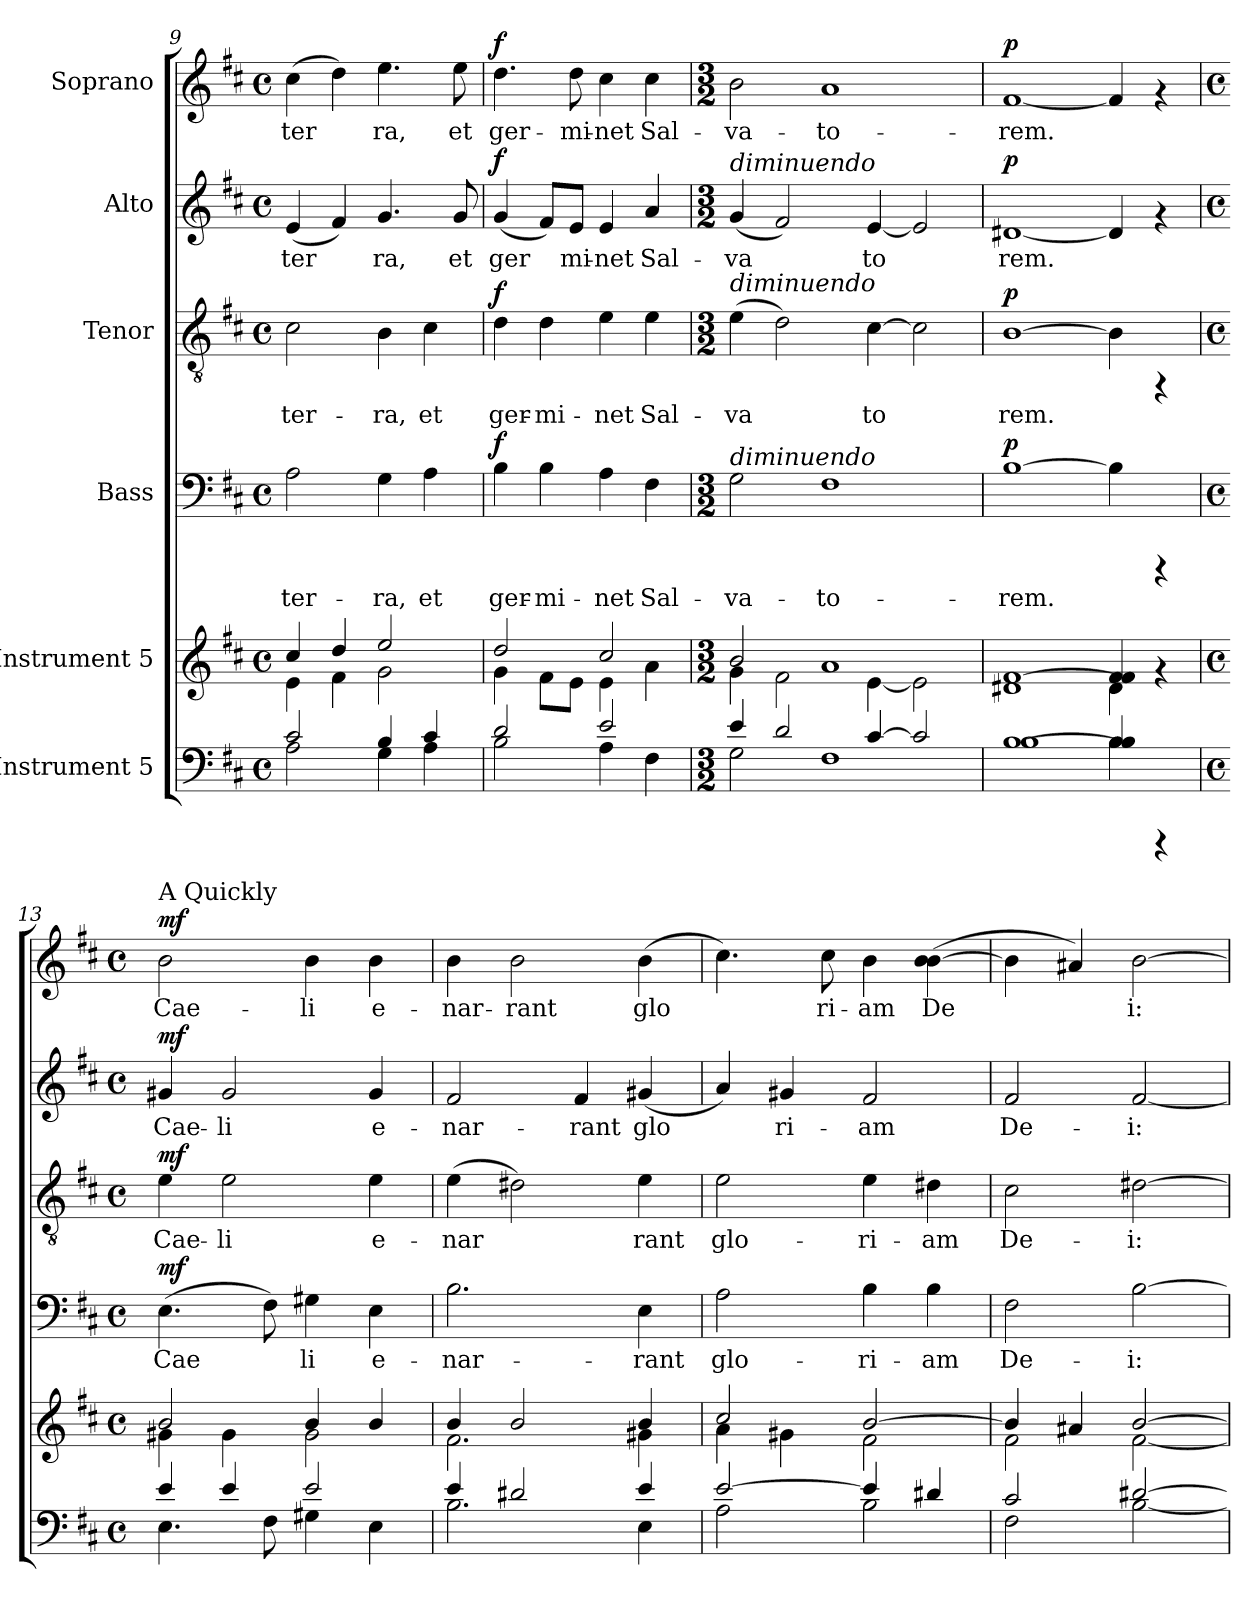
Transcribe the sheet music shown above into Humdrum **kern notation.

**kern	**kern	**kern	**text	**dynam	**kern	**text	**dynam	**kern	**text	**dynam	**kern	**text	**dynam
*part6	*part5	*part4	*part4	*part4	*part3	*part3	*part3	*part2	*part2	*part2	*part1	*part1	*part1
*staff6	*staff5	*staff4	*staff4	*staff4	*staff3	*staff3	*staff3	*staff2	*staff2	*staff2	*staff1	*staff1	*staff1
*I"Instrument 5	*I"Instrument 5	*I"Bass	*	*	*I"Tenor	*	*	*I"Alto	*	*	*I"Soprano	*	*
*clefF4	*clefG2	*clefF4	*	*	*clefGv2	*	*	*clefG2	*	*	*clefG2	*	*
*k[f#c#]	*k[f#c#]	*k[f#c#]	*	*	*k[f#c#]	*	*	*k[f#c#]	*	*	*k[f#c#]	*	*
*D:	*D:	*D:	*	*	*D:	*	*	*D:	*	*	*D:	*	*
*M4/4	*M4/4	*M4/4	*	*	*M4/4	*	*	*M4/4	*	*	*M4/4	*	*
*met(c)	*met(c)	*met(c)	*	*	*met(c)	*	*	*met(c)	*	*	*met(c)	*	*
=9	=9	=9	=9	=9	=9	=9	=9	=9	=9	=9	=9	=9	=9
*^	*^	*	*	*	*	*	*	*	*	*	*	*	*
!	!	!	!	!	!LO:LY:b:cj	!	!	!LO:LY:b:cj	!	!	!LO:LY:b	!	!	!LO:LY:b	!
2c#/	2A\	4cc#/	4e\	2A\	ter-	.	2c#\	ter-	.	(>4e/	ter-	.	(>4cc#\	ter-	.
!	!	!	!	!	!	!	!	!	!	!	!LO:LY:b	!	!	!LO:LY:b	!
.	.	4dd/	4f#\	.	.	.	.	.	.	4f#/)	--	.	4dd\)	--	.
!	!	!	!	!	!LO:LY:b:cj	!	!	!LO:LY:b:cj	!	!	!LO:LY:b	!	!	!LO:LY:b	!
4B/	4G\	2ee/	2g\	4G\	-ra,	.	4B\	-ra,	.	4.g/	-ra,	.	4.ee\	-ra,	.
!	!	!	!	!	!LO:LY:b:cj	!	!	!LO:LY:b:cj	!	!	!	!	!	!	!
4c#/	4A\	.	.	4A\	et	.	4c#\	et	.	.	.	.	.	.	.
!	!	!	!	!	!	!	!	!	!	!	!LO:LY:b	!	!	!LO:LY:b	!
.	.	.	.	.	.	.	.	.	.	8g/	et	.	8ee\	et	.
=10	=10	=10	=10	=10	=10	=10	=10	=10	=10	=10	=10	=10	=10	=10	=10
!	!	!	!	!	!LO:LY:b:cj	!LO:DY:a	!	!LO:LY:b:cj	!LO:DY:a	!	!LO:LY:b	!LO:DY:a	!	!LO:LY:b	!LO:DY:a
2d/	2B\	2dd/	4g\	4B\	ger-	f	4d\	ger-	f	(>4g/	ger-	f	4.dd\	ger-	f
!	!	!	!	!	!LO:LY:b:cj	!	!	!LO:LY:b:cj	!	!	!LO:LY:b	!	!	!	!
.	.	.	8f#\L	4B\	-mi-	.	4d\	-mi-	.	8f#/L)	--	.	.	.	.
!	!	!	!	!	!	!	!	!	!	!	!LO:LY:b	!	!	!LO:LY:b	!
.	.	.	8e\J	.	.	.	.	.	.	8e/J	-mi-	.	8dd\	-mi-	.
!	!	!	!	!	!LO:LY:b:cj	!	!	!LO:LY:b:cj	!	!	!LO:LY:b	!	!	!LO:LY:b	!
2e/	4A\	2cc#/	4e\	4A\	-net	.	4e\	-net	.	4e/	-net	.	4cc#\	-net	.
!	!	!	!	!	!LO:LY:b:cj	!	!	!LO:LY:b:cj	!	!	!LO:LY:b	!	!	!LO:LY:b	!
.	4F#\	.	4a\	4F#\	Sal-	.	4e\	Sal-	.	4a/	Sal-	.	4cc#\	Sal-	.
=11	=11	=11	=11	=11	=11	=11	=11	=11	=11	=11	=11	=11	=11	=11	=11
*M3/2	*	*M3/2	*	*M3/2	*	*	*M3/2	*	*	*M3/2	*	*	*M3/2	*	*
!	!	!	!	!	!	!	!	!	!	!LO:TX:a:i:t=diminuendo	!	!	!	!	!
!	!	!	!	!	!	!	!LO:TX:a:i:t=diminuendo	!	!	!	!	!	!	!	!
!	!	!	!	!LO:TX:a:i:t=diminuendo	!	!	!	!	!	!	!	!	!	!	!
!	!	!	!	!	!LO:LY:b:cj	!	!	!LO:LY:b:cj	!	!	!LO:LY:b	!	!	!LO:LY:b	!
4e/	2G\	2b/	4g\	2G\	-va-	.	(>4e\	-va-	.	(>4g/	-va-	.	2b\	-va-	.
!	!	!	!	!	!	!	!	!LO:LY:b:cj	!	!	!LO:LY:b	!	!	!	!
2d/	.	.	2f#\	.	.	.	2d\)	--	.	2f#/)	--	.	.	.	.
!	!	!	!	!	!LO:LY:b:cj	!	!	!	!	!	!	!	!	!LO:LY:b	!
.	1F#	1a	.	1F#	-to-	.	.	.	.	.	.	.	1a	-to-	.
!	!	!	!	!	!	!	!	!LO:LY:b:cj	!	!	!LO:LY:b	!	!	!	!
[>4c#/	.	.	[<4e\	.	.	.	[>4c#\	-to-	.	[<4e/	-to-	.	.	.	.
!	!	!	!	!	!	!	!	!LO:LY:b:cj	!	!	!LO:LY:b	!	!	!	!
2c#/]	.	.	2e\]	.	.	.	2c#\]	--	.	2e/]	--	.	.	.	.
=12	=12	=12	=12	=12	=12	=12	=12	=12	=12	=12	=12	=12	=12	=12	=12
!	!	!	!	!	!LO:LY:b:cj	!LO:DY:a	!	!LO:LY:b:cj	!LO:DY:a	!	!LO:LY:b	!LO:DY:a	!	!LO:LY:b	!LO:DY:a
[>1B	1B	[>1f#	1d#X	[>1B	-rem.	p	[>1B	-rem.	p	[<1d#X	-rem.	p	[<1f#	-rem.	p
!	!	!	!	!	!LO:LY:b:cj	!	!	!LO:LY:b:cj	!	!	!LO:LY:b	!	!	!LO:LY:b	!
4B/ 4B/]	4B\	4f#/ 4f#/]	4d#\	4B\]	.	.	4B\]	.	.	4d#/]	.	.	4f#/]	.	.
4rCCC	4ryy	4rf	4ryy	4rCCC	.	.	4rFF	.	.	4rf	.	.	4rf	.	.
!!LO:LB:g=z
=13	=13	=13	=13	=13	=13	=13	=13	=13	=13	=13	=13	=13	=13	=13	=13
*M4/4	*	*M4/4	*	*M4/4	*	*	*M4/4	*	*	*M4/4	*	*	*M4/4	*	*
*met(c)	*	*met(c)	*	*met(c)	*	*	*met(c)	*	*	*met(c)	*	*	*met(c)	*	*
*	*	*	*	*	*	*	*	*	*	*	*	*	*MM96	*	*
!	!	!	!	!	!	!	!	!	!	!	!	!	!LO:TX:a:t=A Quickly	!	!
!	!	!	!	!	!LO:LY:b:cj	!LO:DY:a	!	!LO:LY:b:cj	!LO:DY:a	!	!LO:LY:b	!LO:DY:a	!	!LO:LY:b	!LO:DY:a
4e/	4.E\	2b/	4g#X\	(>4.E\	Cae-	mf	4e\	Cae-	mf	4g#X/	Cae-	mf	2b\	Cae-	mf
!	!	!	!	!	!	!	!	!LO:LY:b:cj	!	!	!LO:LY:b	!	!	!	!
4e/	.	.	4g#\	.	.	.	2e\	-li	.	2g#/	-li	.	.	.	.
!	!	!	!	!	!LO:LY:b:cj	!	!	!	!	!	!	!	!	!	!
.	8F#\	.	.	8F#\)	--	.	.	.	.	.	.	.	.	.	.
!	!	!	!	!	!LO:LY:b:cj	!	!	!	!	!	!	!	!	!LO:LY:b	!
2e/	4G#X\	4b/	2g#\	4G#X\	-li	.	.	.	.	.	.	.	4b\	-li	.
!	!	!	!	!	!LO:LY:b:cj	!	!	!LO:LY:b:cj	!	!	!LO:LY:b	!	!	!LO:LY:b	!
.	4E\	4b/	.	4E\	e-	.	4e\	e-	.	4g#/	e-	.	4b\	e-	.
=14	=14	=14	=14	=14	=14	=14	=14	=14	=14	=14	=14	=14	=14	=14	=14
!	!	!	!	!	!LO:LY:b:cj	!	!	!LO:LY:b:cj	!	!	!LO:LY:b	!	!	!LO:LY:b	!
4e/	2.B\	4b/	2.f#\	2.B\	-nar-	.	(>4e\	-nar-	.	2f#/	-nar-	.	4b\	-nar-	.
!	!	!	!	!	!	!	!	!LO:LY:b:cj	!	!	!	!	!	!LO:LY:b	!
2d#X/	.	2b/	.	.	.	.	2d#X\)	--	.	.	.	.	2b\	-rant	.
!	!	!	!	!	!	!	!	!	!	!	!LO:LY:b	!	!	!	!
.	.	.	.	.	.	.	.	.	.	4f#/	-rant	.	.	.	.
!	!	!	!	!	!LO:LY:b:cj	!	!	!LO:LY:b:cj	!	!	!LO:LY:b	!	!	!LO:LY:b	!
4e/	4E\	4b/	4g#X\	4E\	-rant	.	4e\	-rant	.	(>4g#X/	glo-	.	(>4b\	glo-	.
=15	=15	=15	=15	=15	=15	=15	=15	=15	=15	=15	=15	=15	=15	=15	=15
!	!	!	!	!	!LO:LY:b:cj	!	!	!LO:LY:b:cj	!	!	!LO:LY:b	!	!	!LO:LY:b	!
[>2e/	2A\	2cc#/	4a\	2A\	glo-	.	2e\	glo-	.	4a/)	--	.	4.cc#\)	--	.
!	!	!	!	!	!	!	!	!	!	!	!LO:LY:b	!	!	!	!
.	.	.	4g#X\	.	.	.	.	.	.	4g#X/	-ri-	.	.	.	.
!	!	!	!	!	!	!	!	!	!	!	!	!	!	!LO:LY:b	!
.	.	.	.	.	.	.	.	.	.	.	.	.	8cc#\	-ri-	.
!	!	!	!	!	!LO:LY:b:cj	!	!	!LO:LY:b:cj	!	!	!LO:LY:b	!	!	!LO:LY:b	!
4e/]	2B\	[>2b/	2f#\	4B\	-ri-	.	4e\	-ri-	.	2f#/	-am	.	4b\	-am	.
!	!	!	!	!	!LO:LY:b:cj	!	!	!LO:LY:b:cj	!	!	!	!	!	!LO:LY:b	!
4d#X/	.	.	.	4B\	-am	.	4d#X\	-am	.	.	.	.	(>4b\ [>4b\	De-	.
=16	=16	=16	=16	=16	=16	=16	=16	=16	=16	=16	=16	=16	=16	=16	=16
!	!	!	!	!	!LO:LY:b:cj	!	!	!LO:LY:b:cj	!	!	!LO:LY:b	!	!	!LO:LY:b	!
2c#/	2F#\	4b/]	2f#\	2F#\	De-	.	2c#\	De-	.	2f#/	De-	.	4b\]	--	.
!	!	!	!	!	!	!	!	!	!	!	!	!	!	!LO:LY:b	!
.	.	4a#X/	.	.	.	.	.	.	.	.	.	.	4a#X/)	--	.
!	!	!	!	!	!LO:LY:b:cj	!	!	!LO:LY:b:cj	!	!	!LO:LY:b	!	!	!LO:LY:b	!
[>2d#X/	[<2B\	[>2b/	[<2f#\	[>2B\	-i:	.	[>2d#X\	-i:	.	[<2f#/	-i:	.	[>2b\	-i:	.
*v	*v	*	*	*	*	*	*	*	*	*	*	*	*	*	*
*	*v	*v	*	*	*	*	*	*	*	*	*	*	*	*
=	=	=	=	=	=	=	=	=	=	=	=	=	=
*-	*-	*-	*-	*-	*-	*-	*-	*-	*-	*-	*-	*-	*-
